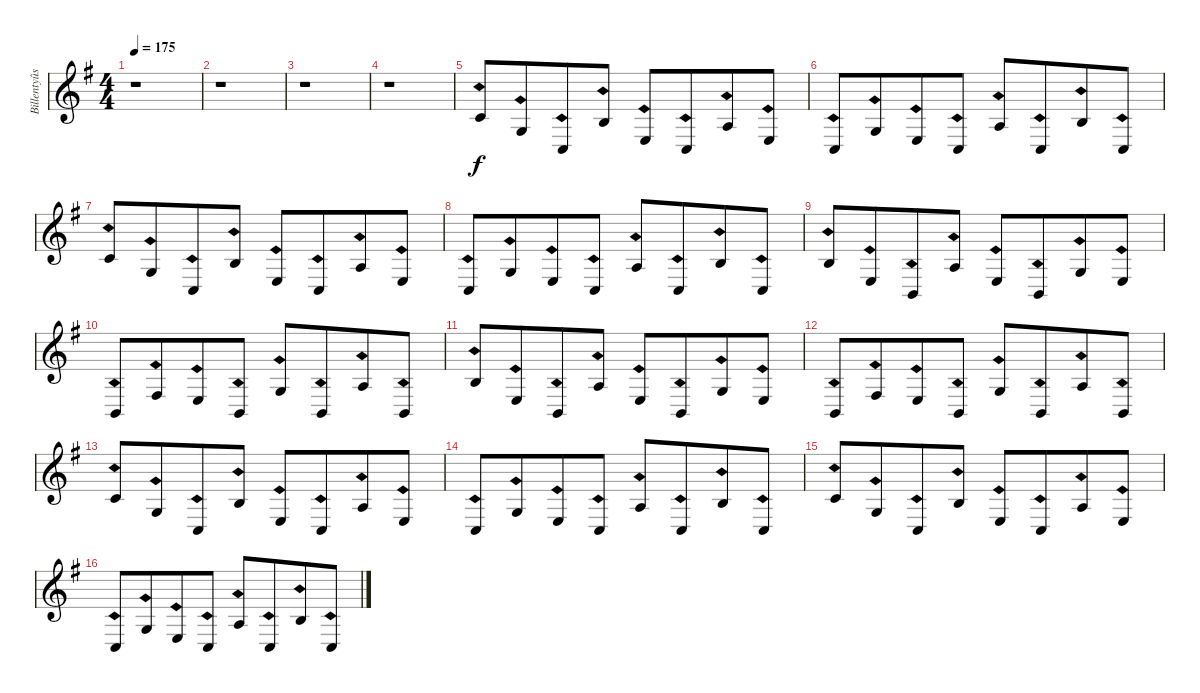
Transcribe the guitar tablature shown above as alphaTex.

\track ("Billentyûs 1 (Jon Lord)" "Billentyûs") {instrument electricgrandpiano}
\staff {score}
\tuning (E4 B3 G3 D3 A2 E2 B1) {hide}
\ts (4 4)
\tempo 175
\clef g2
\ks g
r.1{dy f} |
r.1 |
r.1 |
r.1 |
1.2{ph 12}.8{volume 13 instrument electricgrandpiano} 0.3{ph 12}.8{beam merge} 3.5{ph 12}.8 0.2{ph 12}.8 2.4{ph 12}.8 3.5{ph 12}.8{beam merge} 2.3{ph 12}.8 2.4{ph 12}.8 |
3.5{ph 12}.8 0.3{ph 12}.8{beam merge} 2.4{ph 12}.8 3.5{ph 12}.8 2.3{ph 12}.8 3.5{ph 12}.8{beam merge} 0.2{ph 12}.8 3.5{ph 12}.8 |
1.2{ph 12}.8 0.3{ph 12}.8{beam merge} 3.5{ph 12}.8 0.2{ph 12}.8 2.4{ph 12}.8 3.5{ph 12}.8{beam merge} 2.3{ph 12}.8 2.4{ph 12}.8 |
3.5{ph 12}.8 0.3{ph 12}.8{beam merge} 2.4{ph 12}.8 3.5{ph 12}.8 2.3{ph 12}.8 3.5{ph 12}.8{beam merge} 0.2{ph 12}.8 3.5{ph 12}.8 |
0.2{ph 12}.8 2.4{ph 12}.8{beam merge} 2.5{ph 12}.8 2.3{ph 12}.8 2.4{ph 12}.8 2.5{ph 12}.8{beam merge} 0.3{ph 12}.8 2.4{ph 12}.8 |
2.5{ph 12}.8 4.4{ph 12}.8{beam merge} 2.4{ph 12}.8 2.5{ph 12}.8 0.3{ph 12}.8 2.5{ph 12}.8{beam merge} 2.3{ph 12}.8 2.5{ph 12}.8 |
0.2{ph 12}.8 2.4{ph 12}.8{beam merge} 2.5{ph 12}.8 2.3{ph 12}.8 2.4{ph 12}.8 2.5{ph 12}.8{beam merge} 0.3{ph 12}.8 2.4{ph 12}.8 |
2.5{ph 12}.8 4.4{ph 12}.8{beam merge} 2.4{ph 12}.8 2.5{ph 12}.8 0.3{ph 12}.8 2.5{ph 12}.8{beam merge} 2.3{ph 12}.8 2.5{ph 12}.8 |
1.2{ph 12}.8 0.3{ph 12}.8{beam merge} 3.5{ph 12}.8 0.2{ph 12}.8 2.4{ph 12}.8 3.5{ph 12}.8{beam merge} 2.3{ph 12}.8 2.4{ph 12}.8 |
3.5{ph 12}.8 0.3{ph 12}.8{beam merge} 2.4{ph 12}.8 3.5{ph 12}.8 2.3{ph 12}.8 3.5{ph 12}.8{beam merge} 0.2{ph 12}.8 3.5{ph 12}.8 |
1.2{ph 12}.8 0.3{ph 12}.8{beam merge} 3.5{ph 12}.8 0.2{ph 12}.8 2.4{ph 12}.8 3.5{ph 12}.8{beam merge} 2.3{ph 12}.8 2.4{ph 12}.8 |
3.5{ph 12}.8 0.3{ph 12}.8{beam merge} 2.4{ph 12}.8 3.5{ph 12}.8 2.3{ph 12}.8 3.5{ph 12}.8{beam merge} 0.2{ph 12}.8 3.5{ph 12}.8
